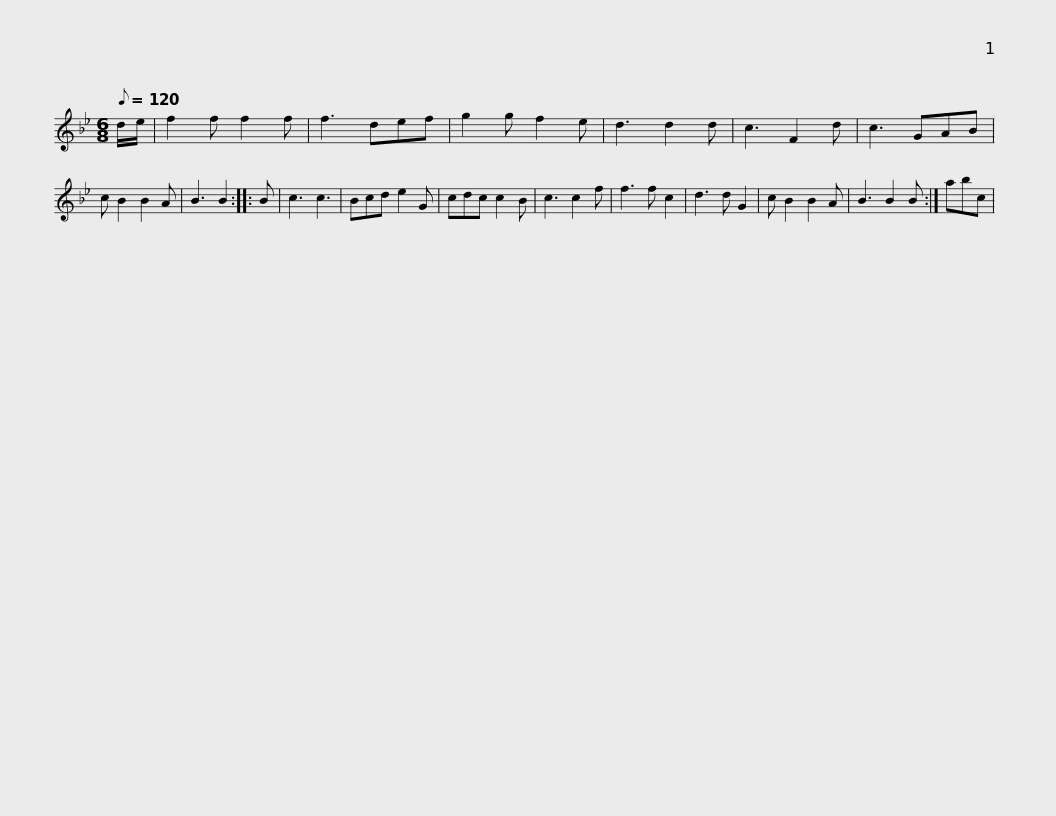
X:1
L:1/8
Q:1/8=120
M:6/8
I:linebreak $
K:Gmin
V:1 treble
V:1
 d/e/ | f2 f f2 f | f3 def | g2 g f2 e | d3 d2 d | %5
 c3 F2 d | c3 GAB | c B2 B2 A | B3 B2 :: B | %10
 c3 c3 |$ Bcd e2 G | cdc c2 B | c3 c2 f | f3 f c2 | %15
 d3 d G2 | c B2 B2 A | B3 B2 B :| abc | %19
